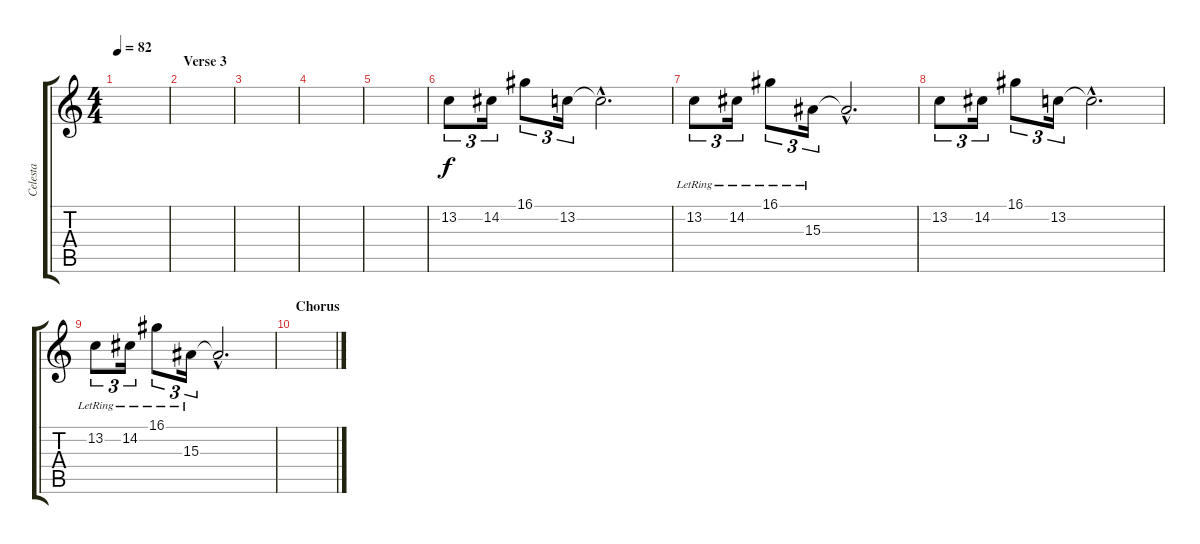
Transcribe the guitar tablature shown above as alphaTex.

\track ("Celesta" "Celesta") {instrument celesta}
\staff {score tabs}
\tuning (E4 B3 G3 D3 A2 E2) {hide}
\ts (4 4)
\tempo 82
\clef g2
\ks c
|
\section ("" "Verse 3")
|
|
|
|
13.2.8{tu (3 2)} 14.2.16{tu (3 2)} 16.1.8{tu (3 2)} 13.2.16{tu (3 2)} 13.2{hac t}.2{d} |
13.2{lr}.8{tu (3 2)} 14.2{lr}.16{tu (3 2)} 16.1{lr}.8{tu (3 2)} 15.3{lr}.16{tu (3 2)} 15.3{hac t}.2{d} |
13.2.8{tu (3 2)} 14.2.16{tu (3 2)} 16.1.8{tu (3 2)} 13.2.16{tu (3 2)} 13.2{hac t}.2{d} |
13.2{lr}.8{tu (3 2)} 14.2{lr}.16{tu (3 2)} 16.1{lr}.8{tu (3 2)} 15.3{lr}.16{tu (3 2)} 15.3{hac t}.2{d} |
\section ("" "Chorus")
